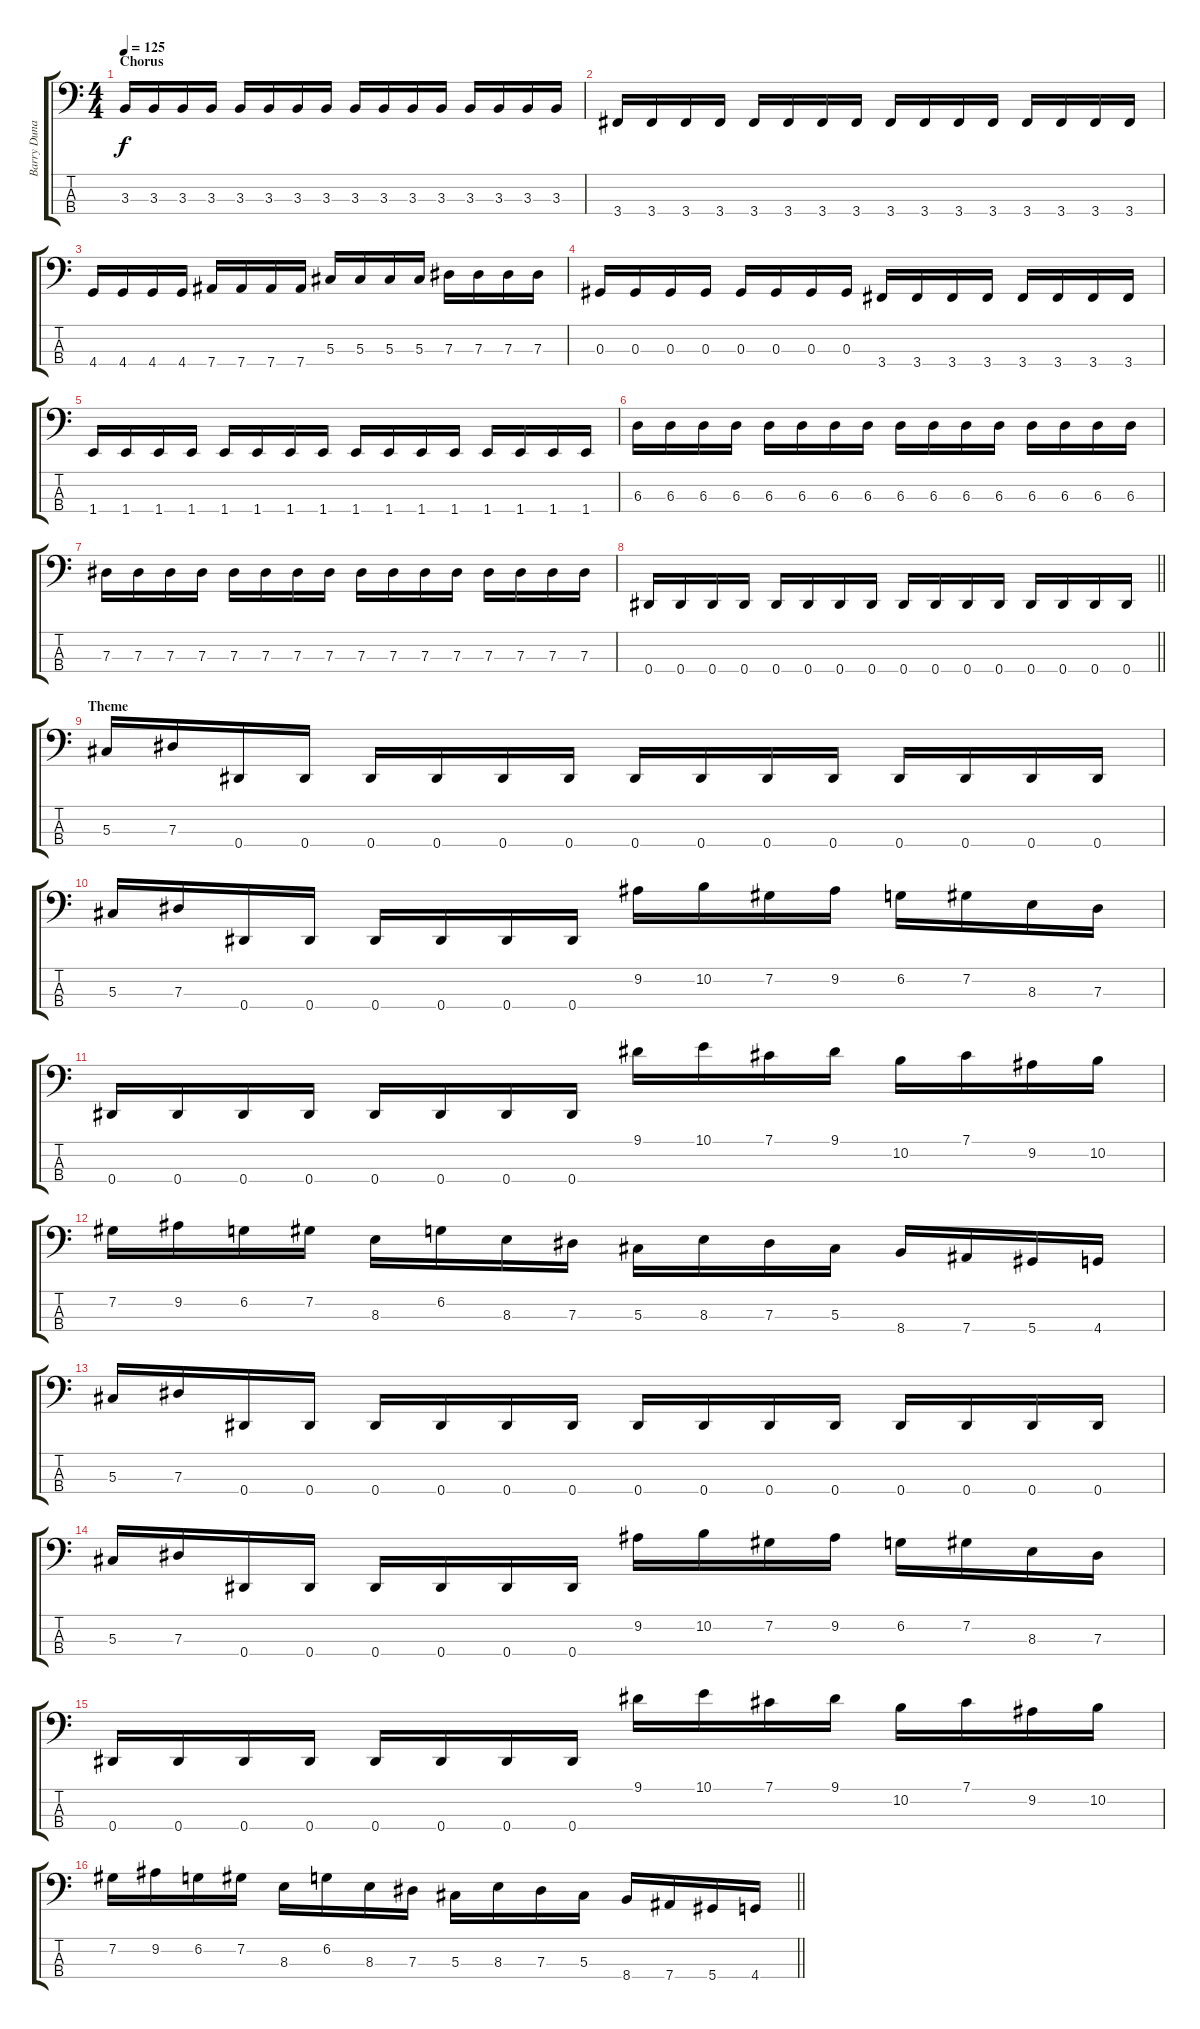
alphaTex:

\track ("Barry Dunaway" "Barry Duna") {instrument electricbassfinger}
\staff {score tabs}
\tuning (Gb2 Db2 Ab1 Eb1) {hide}
\ts (4 4)
\section ("" "Chorus")
\tempo 125
\clef f4
\ks c
3.3.16{dy f} 3.3.16 3.3.16 3.3.16 3.3.16 3.3.16 3.3.16 3.3.16 3.3.16 3.3.16 3.3.16 3.3.16 3.3.16 3.3.16 3.3.16 3.3.16 |
3.4.16 3.4.16 3.4.16 3.4.16 3.4.16 3.4.16 3.4.16 3.4.16 3.4.16 3.4.16 3.4.16 3.4.16 3.4.16 3.4.16 3.4.16 3.4.16 |
4.4.16 4.4.16 4.4.16 4.4.16 7.4.16 7.4.16 7.4.16 7.4.16 5.3.16 5.3.16 5.3.16 5.3.16 7.3.16 7.3.16 7.3.16 7.3.16 |
0.3.16 0.3.16 0.3.16 0.3.16 0.3.16 0.3.16 0.3.16 0.3.16 3.4.16 3.4.16 3.4.16 3.4.16 3.4.16 3.4.16 3.4.16 3.4.16 |
1.4.16 1.4.16 1.4.16 1.4.16 1.4.16 1.4.16 1.4.16 1.4.16 1.4.16 1.4.16 1.4.16 1.4.16 1.4.16 1.4.16 1.4.16 1.4.16 |
6.3.16 6.3.16 6.3.16 6.3.16 6.3.16 6.3.16 6.3.16 6.3.16 6.3.16 6.3.16 6.3.16 6.3.16 6.3.16 6.3.16 6.3.16 6.3.16 |
7.3.16 7.3.16 7.3.16 7.3.16 7.3.16 7.3.16 7.3.16 7.3.16 7.3.16 7.3.16 7.3.16 7.3.16 7.3.16 7.3.16 7.3.16 7.3.16 |
\barLineRight lightlight
0.4.16 0.4.16 0.4.16 0.4.16 0.4.16 0.4.16 0.4.16 0.4.16 0.4.16 0.4.16 0.4.16 0.4.16 0.4.16 0.4.16 0.4.16 0.4.16 |
\section ("" "Theme")
5.3.16 7.3.16 0.4.16 0.4.16 0.4.16 0.4.16 0.4.16 0.4.16 0.4.16 0.4.16 0.4.16 0.4.16 0.4.16 0.4.16 0.4.16 0.4.16 |
5.3.16 7.3.16 0.4.16 0.4.16 0.4.16 0.4.16 0.4.16 0.4.16 9.2.16 10.2.16 7.2.16 9.2.16 6.2.16 7.2.16 8.3.16 7.3.16 |
0.4.16 0.4.16 0.4.16 0.4.16 0.4.16 0.4.16 0.4.16 0.4.16 9.1.16 10.1.16 7.1.16 9.1.16 10.2.16 7.1.16 9.2.16 10.2.16 |
7.2.16 9.2.16 6.2.16 7.2.16 8.3.16 6.2.16 8.3.16 7.3.16 5.3.16 8.3.16 7.3.16 5.3.16 8.4.16 7.4.16 5.4.16 4.4.16 |
5.3.16 7.3.16 0.4.16 0.4.16 0.4.16 0.4.16 0.4.16 0.4.16 0.4.16 0.4.16 0.4.16 0.4.16 0.4.16 0.4.16 0.4.16 0.4.16 |
5.3.16 7.3.16 0.4.16 0.4.16 0.4.16 0.4.16 0.4.16 0.4.16 9.2.16 10.2.16 7.2.16 9.2.16 6.2.16 7.2.16 8.3.16 7.3.16 |
0.4.16 0.4.16 0.4.16 0.4.16 0.4.16 0.4.16 0.4.16 0.4.16 9.1.16 10.1.16 7.1.16 9.1.16 10.2.16 7.1.16 9.2.16 10.2.16 |
\barLineRight lightlight
7.2.16 9.2.16 6.2.16 7.2.16 8.3.16 6.2.16 8.3.16 7.3.16 5.3.16 8.3.16 7.3.16 5.3.16 8.4.16 7.4.16 5.4.16 4.4.16
